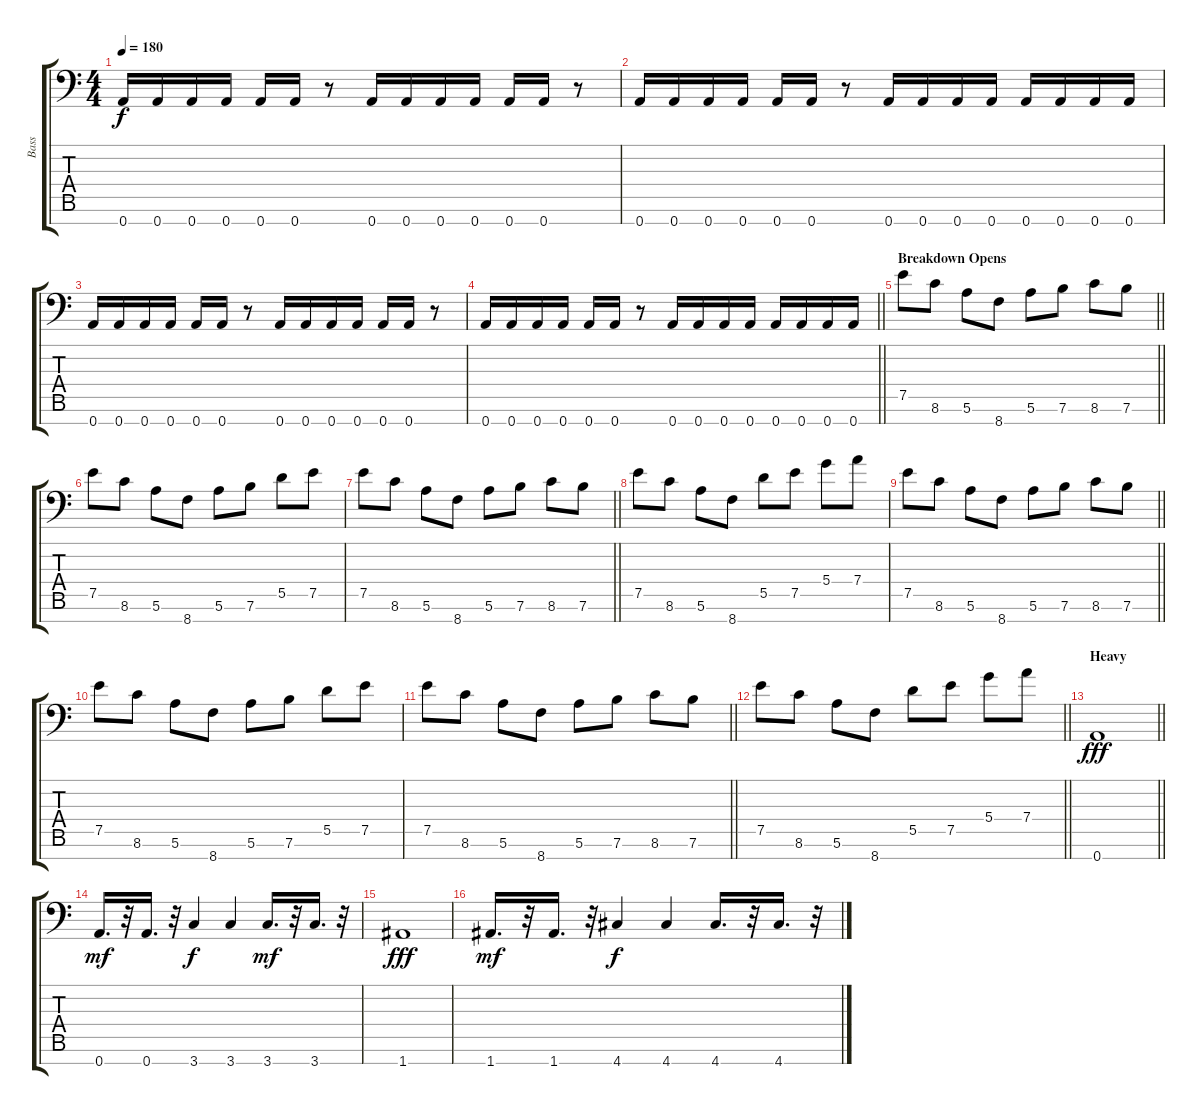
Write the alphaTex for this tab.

\track ("Bass" "Bass") {instrument electricbasspick}
\staff {score tabs}
\tuning (E4 B3 G3 D3 A2 E2 A1) {hide}
\ts (4 4)
\tempo 180
\clef f4
\ks c
0.7.16{dy f} 0.7.16 0.7.16 0.7.16 0.7.16 0.7.16 r.8 0.7.16 0.7.16 0.7.16 0.7.16 0.7.16 0.7.16 r.8 |
0.7.16 0.7.16 0.7.16 0.7.16 0.7.16 0.7.16 r.8 0.7.16 0.7.16 0.7.16 0.7.16 0.7.16 0.7.16 0.7.16 0.7.16 |
0.7.16 0.7.16 0.7.16 0.7.16 0.7.16 0.7.16 r.8 0.7.16 0.7.16 0.7.16 0.7.16 0.7.16 0.7.16 r.8 |
\barLineRight lightlight
0.7.16 0.7.16 0.7.16 0.7.16 0.7.16 0.7.16 r.8 0.7.16 0.7.16 0.7.16 0.7.16 0.7.16 0.7.16 0.7.16 0.7.16 |
\section ("" "Breakdown Opens")
\barLineRight lightlight
7.5.8 8.6.8 5.6.8 8.7.8 5.6.8 7.6.8 8.6.8 7.6.8 |
7.5.8 8.6.8 5.6.8 8.7.8 5.6.8 7.6.8 5.5.8 7.5.8 |
\barLineRight lightlight
7.5.8 8.6.8 5.6.8 8.7.8 5.6.8 7.6.8 8.6.8 7.6.8 |
7.5.8 8.6.8 5.6.8 8.7.8 5.5.8 7.5.8 5.4.8 7.4.8 |
\barLineRight lightlight
7.5.8 8.6.8 5.6.8 8.7.8 5.6.8 7.6.8 8.6.8 7.6.8 |
7.5.8 8.6.8 5.6.8 8.7.8 5.6.8 7.6.8 5.5.8 7.5.8 |
\barLineRight lightlight
7.5.8 8.6.8 5.6.8 8.7.8 5.6.8 7.6.8 8.6.8 7.6.8 |
\barLineRight lightlight
7.5.8 8.6.8 5.6.8 8.7.8 5.5.8 7.5.8 5.4.8 7.4.8 |
\section ("" "Heavy")
\barLineRight lightlight
0.7.1{dy fff} |
0.7.16{d dy mf} r.32 0.7.16{d} r.32 3.7.4{dy f} 3.7.4 3.7.16{d dy mf} r.32 3.7.16{d} r.32 |
1.7.1{dy fff} |
1.7.16{d dy mf} r.32 1.7.16{d} r.32 4.7.4{dy f} 4.7.4 4.7.16{d} r.32 4.7.16{d} r.32
